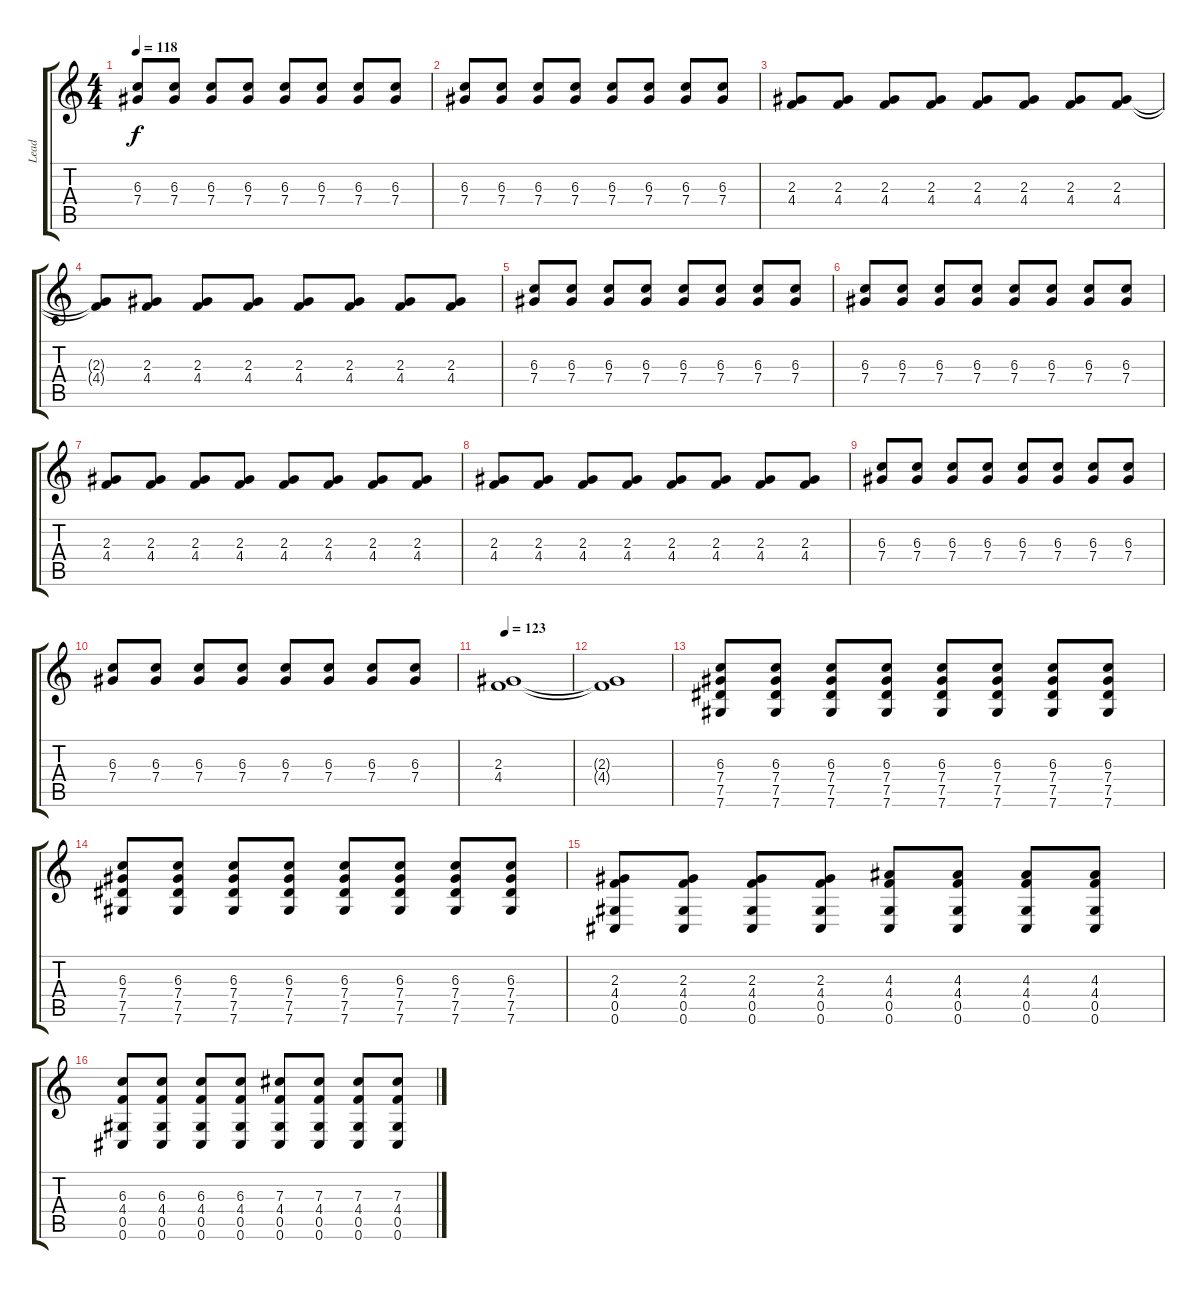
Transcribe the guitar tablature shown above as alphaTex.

\track ("Lead" "Lead") {instrument distortionguitar}
\staff {score tabs}
\tuning (Eb4 Bb3 Gb3 Db3 Ab2 Db2) {hide}
\ts (4 4)
\tempo 118
\clef g2
\ks c
(6.3 7.4).8{dy f instrument electricguitarjazz} (6.3 7.4).8 (6.3 7.4).8 (6.3 7.4).8 (6.3 7.4).8 (6.3 7.4).8 (6.3 7.4).8 (6.3 7.4).8 |
(6.3 7.4).8 (6.3 7.4).8 (6.3 7.4).8 (6.3 7.4).8 (6.3 7.4).8 (6.3 7.4).8 (6.3 7.4).8 (6.3 7.4).8 |
(2.3 4.4).8 (2.3 4.4).8 (2.3 4.4).8 (2.3 4.4).8 (2.3 4.4).8 (2.3 4.4).8 (2.3 4.4).8 (2.3 4.4).8 |
(2.3{t} 4.4{t}).8 (2.3 4.4).8 (2.3 4.4).8 (2.3 4.4).8 (2.3 4.4).8 (2.3 4.4).8 (2.3 4.4).8 (2.3 4.4).8 |
(6.3 7.4).8{instrument electricguitarjazz} (6.3 7.4).8 (6.3 7.4).8 (6.3 7.4).8 (6.3 7.4).8 (6.3 7.4).8 (6.3 7.4).8 (6.3 7.4).8 |
(6.3 7.4).8 (6.3 7.4).8 (6.3 7.4).8 (6.3 7.4).8 (6.3 7.4).8 (6.3 7.4).8 (6.3 7.4).8 (6.3 7.4).8 |
(2.3 4.4).8 (2.3 4.4).8 (2.3 4.4).8 (2.3 4.4).8 (2.3 4.4).8 (2.3 4.4).8 (2.3 4.4).8 (2.3 4.4).8 |
(2.3 4.4).8 (2.3 4.4).8 (2.3 4.4).8 (2.3 4.4).8 (2.3 4.4).8 (2.3 4.4).8 (2.3 4.4).8 (2.3 4.4).8 |
(6.3 7.4).8{instrument electricguitarjazz} (6.3 7.4).8 (6.3 7.4).8 (6.3 7.4).8 (6.3 7.4).8 (6.3 7.4).8 (6.3 7.4).8 (6.3 7.4).8 |
(6.3 7.4).8 (6.3 7.4).8 (6.3 7.4).8 (6.3 7.4).8 (6.3 7.4).8 (6.3 7.4).8 (6.3 7.4).8 (6.3 7.4).8 |
\tempo 123
(2.3 4.4).1 |
(2.3{t} 4.4{t}).1 |
(6.3 7.4 7.5 7.6).8{volume 14 instrument distortionguitar} (6.3 7.4 7.5 7.6).8 (6.3 7.4 7.5 7.6).8 (6.3 7.4 7.5 7.6).8 (6.3 7.4 7.5 7.6).8 (6.3 7.4 7.5 7.6).8 (6.3 7.4 7.5 7.6).8 (6.3 7.4 7.5 7.6).8 |
(6.3 7.4 7.5 7.6).8 (6.3 7.4 7.5 7.6).8 (6.3 7.4 7.5 7.6).8 (6.3 7.4 7.5 7.6).8 (6.3 7.4 7.5 7.6).8 (6.3 7.4 7.5 7.6).8 (6.3 7.4 7.5 7.6).8 (6.3 7.4 7.5 7.6).8 |
(2.3 4.4 0.5 0.6).8 (2.3 4.4 0.5 0.6).8 (2.3 4.4 0.5 0.6).8 (2.3 4.4 0.5 0.6).8 (4.3 4.4 0.5 0.6).8 (4.3 4.4 0.5 0.6).8 (4.3 4.4 0.5 0.6).8 (4.3 4.4 0.5 0.6).8 |
(6.3 4.4 0.5 0.6).8 (6.3 4.4 0.5 0.6).8 (6.3 4.4 0.5 0.6).8 (6.3 4.4 0.5 0.6).8 (7.3 4.4 0.5 0.6).8 (7.3 4.4 0.5 0.6).8 (7.3 4.4 0.5 0.6).8 (7.3 4.4 0.5 0.6).8
